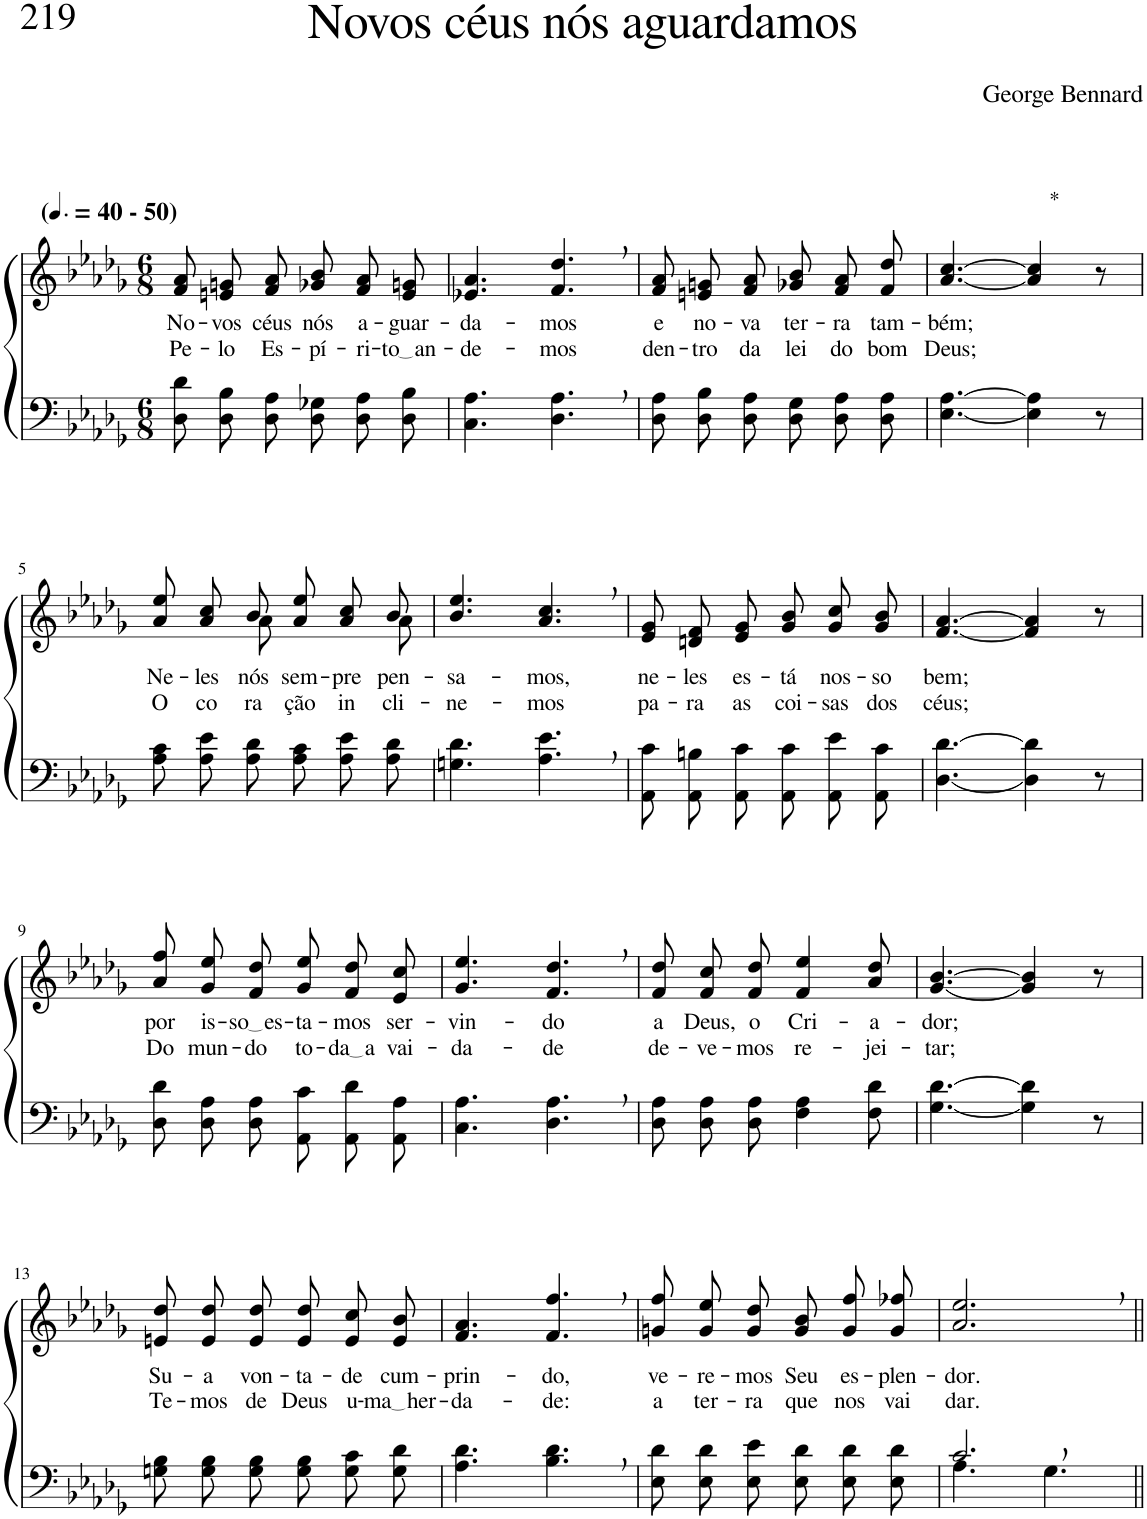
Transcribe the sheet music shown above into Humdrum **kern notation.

**kern	**kern	**text	**text
*part2	*part1	*part1	*part1
*staff2	*staff1	*staff1	*staff1
*I"Parte III e IV	*I"Parte I e II	*	*
*clefF4	*clefG2	*	*
*Trd2c3	*Trd2c3	*	*
*k[b-e-a-d-g-]	*k[b-e-a-d-g-]	*	*
*M6/8	*M6/8	*	*
*MM60	*MM60	*	*
=1	=1	=1	=1
!	!LO:TX:a:B:t=(	!	!
!	!LO:TX:a:B:t=- 50)	!	!
!	!	!LO:LY:b	!LO:LY:b
8D-\ 8d-\L	8f/ 8a-/L	No-	Pe-
!	!	!LO:LY:b	!LO:LY:b
8D-\ 8B-\	8en/ 8gn/	-vos	-lo
!	!	!LO:LY:b	!LO:LY:b
8D-\ 8A-\J	8f/ 8a-/J	céus	Es-
!	!	!LO:LY:b	!LO:LY:b
8D-\ 8G-X\L	8g-X/ 8b-/L	nós	-pí-
!	!	!LO:LY:b	!LO:LY:b
8D-\ 8A-\	8f/ 8a-/	a-	-ri-
!	!	!LO:LY:b	!LO:LY:b
8D-\ 8B-\J	8e/ 8gn/J	-guar-	to an
=2	=2	=2	=2
!	!	!LO:LY:b	!LO:LY:b
4.C\ 4.A-\	4.e-X/ 4.a-/	-da-	-de-
!	!	!LO:LY:b	!LO:LY:b
4.D-\, 4.A-\,	4.f/, 4.dd-/,	-mos	-mos
=3	=3	=3	=3
!	!	!LO:LY:b	!LO:LY:b
8D-\ 8A-\L	8f/ 8a-/L	e	den-
!	!	!LO:LY:b	!LO:LY:b
8D-\ 8B-\	8en/ 8gn/	no-	-tro
!	!	!LO:LY:b	!LO:LY:b
8D-\ 8A-\J	8f/ 8a-/J	-va	da
!	!	!LO:LY:b	!LO:LY:b
8D-\ 8G-\L	8g-X\ 8b-\L	ter-	lei
!	!	!LO:LY:b	!LO:LY:b
8D-\ 8A-\	8f\ 8a-\	-ra	do
!	!	!LO:LY:b	!LO:LY:b
8D-\ 8A-\J	8f\ 8dd-\J	tam-	bom
=4	=4	=4	=4
!	!	!LO:LY:b	!LO:LY:b
[4.E-\ [4.A-\	[4.a-/ [4.cc/	-bém;	Deus;
!	!LO:TX:a:t=*	!	!
4E-\] 4A-\]	4a-/] 4cc/]	.	.
8r	8r	.	.
!!LO:LB:g=z
=5	=5	=5	=5
!	!	!LO:LY:b	!LO:LY:b
*	*^	*	*
8A-\ 8c\L	8a-/ 8ee-/L	4ryy	Ne-	O
!	!	!	!LO:LY:b	!LO:LY:b
8A-\ 8e-\	8a-/ 8cc/	.	-les	co-
!	!	!	!LO:LY:b	!LO:LY:b
8A-\ 8d-\J	8b-/J	8a-\	nós	-ra-
!	!	!	!LO:LY:b	!LO:LY:b
8A-\ 8c\L	8a-/ 8ee-/L	4ryy	sem-	-ção
!	!	!	!LO:LY:b	!LO:LY:b
8A-\ 8e-\	8a-/ 8cc/	.	-pre	in-
!	!	!	!LO:LY:b	!LO:LY:b
8A-\ 8d-\J	8b-/J	8a-\	pen-	-cli-
=6	=6	=6	=6	=6
!	!	!	!LO:LY:b	!LO:LY:b
*	*v	*v	*	*
4.Gn\ 4.d-\	4.b-/ 4.ee-/	-sa-	-ne-
!	!	!LO:LY:b	!LO:LY:b
4.A-\, 4.e-\,	4.a-/, 4.cc/,	-mos,	-mos
=7	=7	=7	=7
!	!	!LO:LY:b	!LO:LY:b
8AA-\ 8c\L	8e-/ 8g-/L	ne-	pa-
!	!	!LO:LY:b	!LO:LY:b
8AA-\ 8Bn\	8dn/ 8f/	-les	-ra
!	!	!LO:LY:b	!LO:LY:b
8AA-\ 8c\J	8e-/ 8g-/J	es-	as
!	!	!LO:LY:b	!LO:LY:b
8AA-\ 8c\L	8g-/ 8b-/L	-tá	coi-
!	!	!LO:LY:b	!LO:LY:b
8AA-\ 8e-\	8g-/ 8cc/	nos-	-sas
!	!	!LO:LY:b	!LO:LY:b
8AA-\ 8c\J	8g-/ 8b-/J	-so	dos
=8	=8	=8	=8
!	!	!LO:LY:b	!LO:LY:b
[4.D-\ [4.d-\	[4.f/ [4.a-/	bem;	céus;
4D-\] 4d-\]	4f/] 4a-/]	.	.
8r	8r	.	.
!!LO:LB:g=z
=9	=9	=9	=9
!	!	!LO:LY:b	!LO:LY:b
8D-\ 8d-\L	8a-\ 8ff\L	por	Do
!	!	!LO:LY:b	!LO:LY:b
8D-\ 8A-\	8g-\ 8ee-\	is-	mun-
!	!	!LO:LY:b	!LO:LY:b
8D-\ 8A-\J	8f\ 8dd-\J	so es	-do
!	!	!LO:LY:b	!LO:LY:b
8AA-\ 8c\L	8g-/ 8ee-/L	-ta-	to-
!	!	!LO:LY:b	!LO:LY:b
8AA-\ 8d-\	8f/ 8dd-/	-mos	da a
!	!	!LO:LY:b	!LO:LY:b
8AA-\ 8A-\J	8e-/ 8cc/J	ser-	vai-
=10	=10	=10	=10
!	!	!LO:LY:b	!LO:LY:b
4.C\ 4.A-\	4.g-/ 4.ee-/	-vin-	-da-
!	!	!LO:LY:b	!LO:LY:b
4.D-\, 4.A-\,	4.f/, 4.dd-/,	-do	-de
=11	=11	=11	=11
!	!	!LO:LY:b	!LO:LY:b
8D-\ 8A-\L	8f/ 8dd-/L	a	de-
!	!	!LO:LY:b	!LO:LY:b
8D-\ 8A-\	8f/ 8cc/	Deus,	-ve-
!	!	!LO:LY:b	!LO:LY:b
8D-\ 8A-\J	8f/ 8dd-/J	o	-mos
!	!	!LO:LY:b	!LO:LY:b
4F\ 4A-\	4f/ 4ee-/	Cri-	re-
!	!	!LO:LY:b	!LO:LY:b
8F\ 8d-\	8a-/ 8dd-/	-a-	-jei-
=12	=12	=12	=12
!	!	!LO:LY:b	!LO:LY:b
[4.G-\ [4.d-\	[4.g-/ [4.b-/	-dor;	-tar;
4G-\] 4d-\]	4g-/] 4b-/]	.	.
8r	8r	.	.
!!LO:LB:g=z
=13	=13	=13	=13
!	!	!LO:LY:b	!LO:LY:b
8Gn\ 8B-\L	8en/ 8dd-/L	-Su-	-Te-
!	!	!LO:LY:b	!LO:LY:b
8G\ 8B-\	8e/ 8dd-/	-a	-mos
!	!	!LO:LY:b	!LO:LY:b
8G\ 8B-\J	8e/ 8dd-/J	von-	de
!	!	!LO:LY:b	!LO:LY:b
8G\ 8B-\L	8e/ 8dd-/L	-ta-	Deus
!	!	!LO:LY:b	!LO:LY:b
8G\ 8c\	8e/ 8cc/	-de	u-
!	!	!LO:LY:b	!LO:LY:b
8G\ 8d-\J	8e/ 8b-/J	cum-	ma her
=14	=14	=14	=14
!	!	!LO:LY:b	!LO:LY:b
4.A-\ 4.d-\	4.f/ 4.a-/	-prin-	-da-
!	!	!LO:LY:b	!LO:LY:b
4.B-\, 4.d-\,	4.f/, 4.ff/,	-do,	-de:
=15	=15	=15	=15
!	!	!LO:LY:b	!LO:LY:b
8E-\ 8d-\L	8gn\ 8ff\L	ve-	a
!	!	!LO:LY:b	!LO:LY:b
8E-\ 8d-\	8g\ 8ee-\	-re-	ter-
!	!	!LO:LY:b	!LO:LY:b
8E-\ 8e-\J	8g\ 8dd-\J	-mos	-ra
!	!	!LO:LY:b	!LO:LY:b
8E-\ 8d-\L	8g\ 8b-\L	Seu	que
!	!	!LO:LY:b	!LO:LY:b
8E-\ 8d-\	8g\ 8ff\	es-	nos
!	!	!LO:LY:b	!LO:LY:b
8E-\ 8d-\J	8g\ 8ff-X\J	-plen-	vai
=16	=16	=16	=16
*^	*	*	*
!	!	!	!LO:LY:b	!LO:LY:b
2.c,/	4.A-\	2.a-/, 2.ee-/,	-dor.	dar.
.	4.G-\	.	.	.
*v	*v	*	*	*
=||	=||	=||	=||
*-	*-	*-	*-
